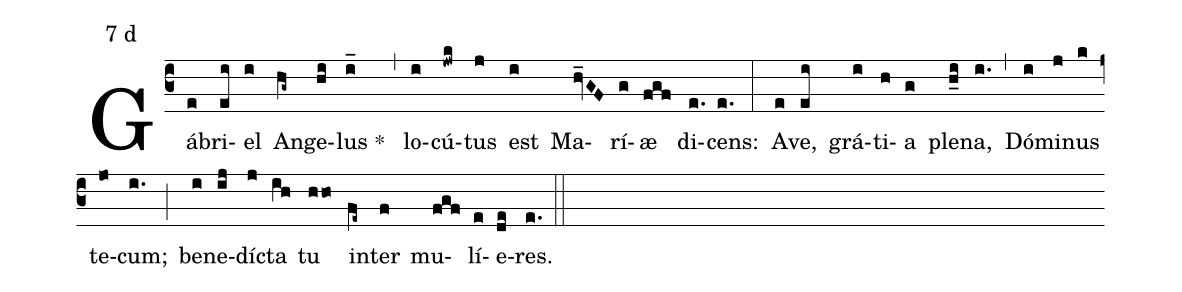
mode:7 d;
%%
(c3) Gá(e)bri(ei)el(i) An(hg~)ge(hi)lus(i_) *()(,) lo(i)cú(jwk)tus(j) est(i) Ma(hv_GF)rí(g)æ(fgf) di(e.)cens:(e.) (:) A(e)ve,(ei) grá(i)ti(h)a(g) ple(h_i)na,(i.) (,) Dó(i)mi(j)nus(k) te(jo)cum;(i.) (;) be(i)ne(ij)díc(j)ta(ih) tu(hho) in(fe~)ter(f) mu(fgf)lí(e)e(de)res.(e.) (::)
